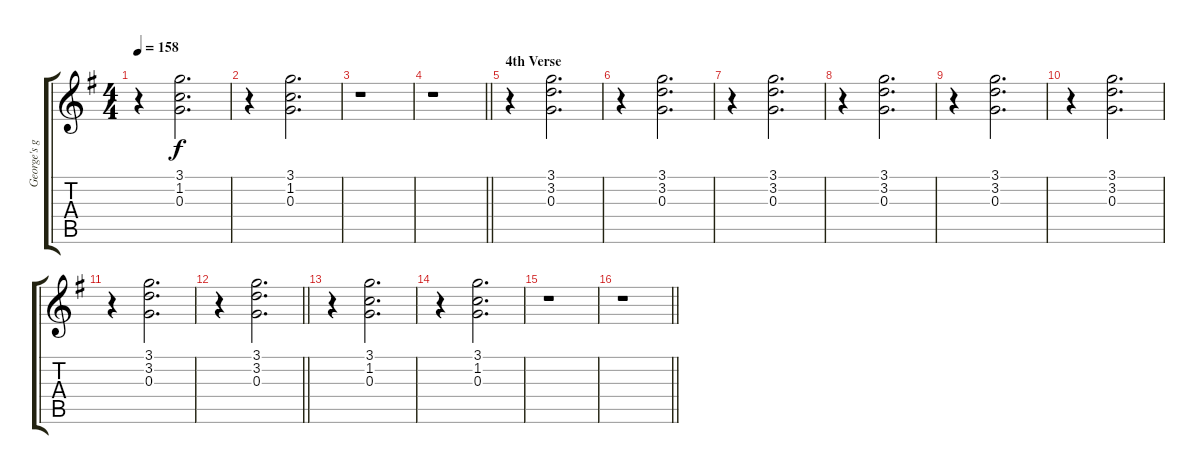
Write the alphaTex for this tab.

\track ("George's guitar" "George's g") {instrument overdrivenguitar}
\staff {score tabs}
\tuning (E4 B3 G3 D3 A2 E2) {hide}
\ts (4 4)
\tempo 158
\clef g2
\ks g
r.4{dy f} (3.1 1.2 0.3).2{d} |
r.4 (3.1 1.2 0.3).2{d} |
r.1 |
\barLineRight lightlight
r.1 |
\section ("" "4th Verse")
r.4 (3.1 3.2 0.3).2{d} |
r.4 (3.1 3.2 0.3).2{d} |
r.4 (3.1 3.2 0.3).2{d} |
r.4 (3.1 3.2 0.3).2{d} |
r.4 (3.1 3.2 0.3).2{d} |
r.4 (3.1 3.2 0.3).2{d} |
r.4 (3.1 3.2 0.3).2{d} |
\barLineRight lightlight
r.4 (3.1 3.2 0.3).2{d} |
r.4 (3.1 1.2 0.3).2{d} |
r.4 (3.1 1.2 0.3).2{d} |
r.1 |
\barLineRight lightlight
r.1
